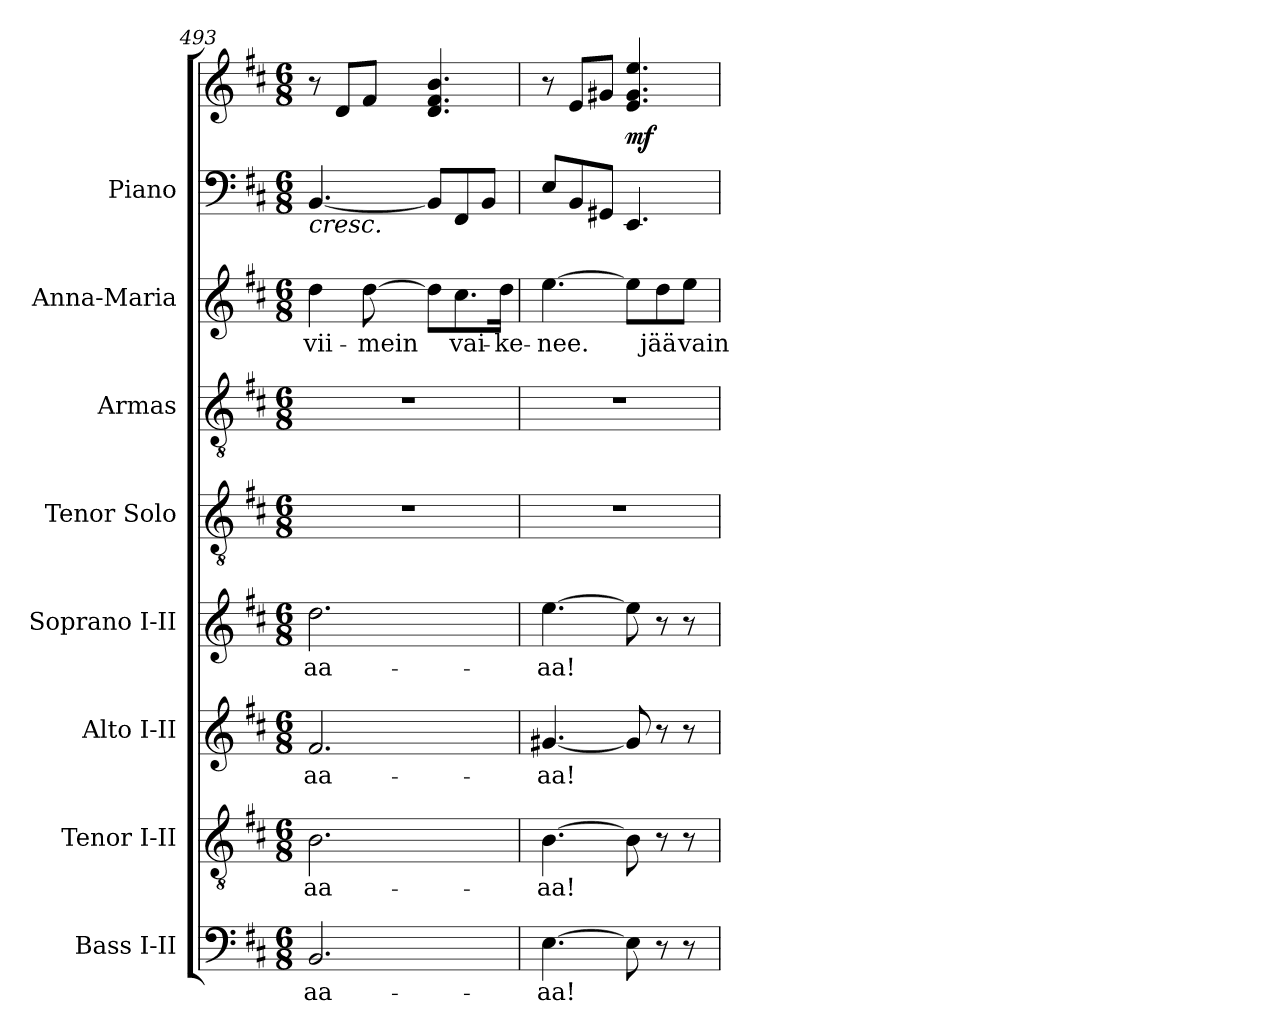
**kern	**text	**kern	**text	**kern	**text	**kern	**text	**kern	**kern	**kern	**text	**kern	**kern	**dynam
*part8	*part8	*part7	*part7	*part6	*part6	*part5	*part5	*part4	*part3	*part2	*part2	*part1	*part1	*part1
*staff9	*staff9	*staff8	*staff8	*staff7	*staff7	*staff6	*staff6	*staff5	*staff4	*staff3	*staff3	*staff2	*staff1	*staff1/2
*I"Bass I-II	*	*I"Tenor I-II	*	*I"Alto I-II	*	*I"Soprano I-II	*	*I"Tenor Solo	*I"Armas	*I"Anna-Maria	*	*I"Piano	*	*
*I'B.	*	*I'T.	*	*I'A.	*	*I'S.	*	*I'T. Solo	*I'Armas	*I'A-M	*	*I'Pno.	*	*
*clefF4	*	*clefGv2	*	*clefG2	*	*clefG2	*	*clefGv2	*clefGv2	*clefG2	*	*clefF4	*clefG2	*
*	*	*ITrd7c12	*	*	*	*	*	*ITrd7c12	*ITrd7c12	*	*	*	*	*
*k[f#c#]	*	*k[f#c#]	*	*k[f#c#]	*	*k[f#c#]	*	*k[f#c#]	*k[f#c#]	*k[f#c#]	*	*k[f#c#]	*k[f#c#]	*
*D:	*	*D:	*	*D:	*	*D:	*	*D:	*D:	*D:	*	*D:	*D:	*
*M6/8	*	*M6/8	*	*M6/8	*	*M6/8	*	*M6/8	*M6/8	*M6/8	*	*M6/8	*M6/8	*
=493	=493	=493	=493	=493	=493	=493	=493	=493	=493	=493	=493	=493	=493	=493
!	!LO:LY:b:color=#000000	!	!	!	!	!	!	!	!	!	!	!	!	!
!	!	!	!LO:LY:b:color=#000000	!	!	!	!	!	!	!	!	!	!	!
!	!	!	!	!	!LO:LY:b:color=#000000	!	!	!	!	!	!	!	!	!
!	!	!	!	!	!	!	!LO:LY:b:color=#000000	!LO:N:vis=1	!LO:N:vis=1	!	!	!	!	!
!	!	!	!	!	!	!	!	!	!	!	!LO:LY:b:color=#000000	!	!	!LO:HP:b=2
2.BBi/	aa-	2.BBi\	aa-	2.f#i/	aa-	2.ddi\	aa-	2.r	2.r	4ddi\	vii-	[<4.BBi/	8r	<
.	.	.	.	.	.	.	.	.	.	.	.	.	8di/L	.
!	!	!	!	!	!	!	!	!	!	!	!LO:LY:b:color=#000000	!	!	!
.	.	.	.	.	.	.	.	.	.	[>8ddi\	-mein	.	8f#i/J	.
.	.	.	.	.	.	.	.	.	.	8ddi\L]	.	8BBi/L]	4.di/ 4.f#i 4.bi	.
!	!	!	!	!	!	!	!	!	!	!	!LO:LY:b:color=#000000	!	!	!
.	.	.	.	.	.	.	.	.	.	8.cc#i\	vai-	8FF#i/	.	.
.	.	.	.	.	.	.	.	.	.	.	.	8BBi/J	.	.
!	!	!	!	!	!	!	!	!	!	!	!LO:LY:b:color=#000000	!	!	!
.	.	.	.	.	.	.	.	.	.	16ddi\Jk	-ke-	.	.	.
!!LO:PB:g=z
=494	=494	=494	=494	=494	=494	=494	=494	=494	=494	=494	=494	=494	=494	=494
!	!LO:LY:b:color=#000000	!	!	!	!	!	!	!	!	!	!	!	!	!
!	!	!	!LO:LY:b:color=#000000	!	!	!	!	!	!	!	!	!	!	!
!	!	!	!	!	!LO:LY:b:color=#000000	!	!	!	!	!	!	!	!	!
!	!	!	!	!	!	!	!LO:LY:b:color=#000000	!LO:N:vis=1	!LO:N:vis=1	!	!	!	!	!
*	*	*	*	*	*	*	*	*	*	*	*	*	*MM78	*
!	!	!	!	!	!	!	!	!	!	!	!LO:LY:b:color=#000000	!	!	!
[>4.Ei\	-aa!	[>4.BBi\	-aa!	[<4.g#Xi/	-aa!	[>4.eei\	-aa!	2.r	2.r	[>4.eei\	-nee.	8Ei/L	8r	.
.	.	.	.	.	.	.	.	.	.	.	.	8BBi/	8ei/L	.
.	.	.	.	.	.	.	.	.	.	.	.	8GG#Xi/J	8g#Xi/J	.
8Ei\]	.	8BBi\]	.	8g#i/]	.	8eei\]	.	.	.	8eei\L]	.	4.EEi/	4.ei/ 4.g#i 4.eei	mf
!	!	!	!	!	!	!	!	!	!	!	!LO:LY:b:color=#000000	!	!	!
8r	.	8r	.	8r	.	8r	.	.	.	8ddi\	jää	.	.	.
!	!	!	!	!	!	!	!	!	!	!	!LO:LY:b:color=#000000	!	!	!
8r	.	8r	.	8r	.	8r	.	.	.	8eei\J	vain	.	.	.
.	.	.	.	.	.	.	.	.	.	.	.	.	.	[
=	=	=	=	=	=	=	=	=	=	=	=	=	=	=
*-	*-	*-	*-	*-	*-	*-	*-	*-	*-	*-	*-	*-	*-	*-
